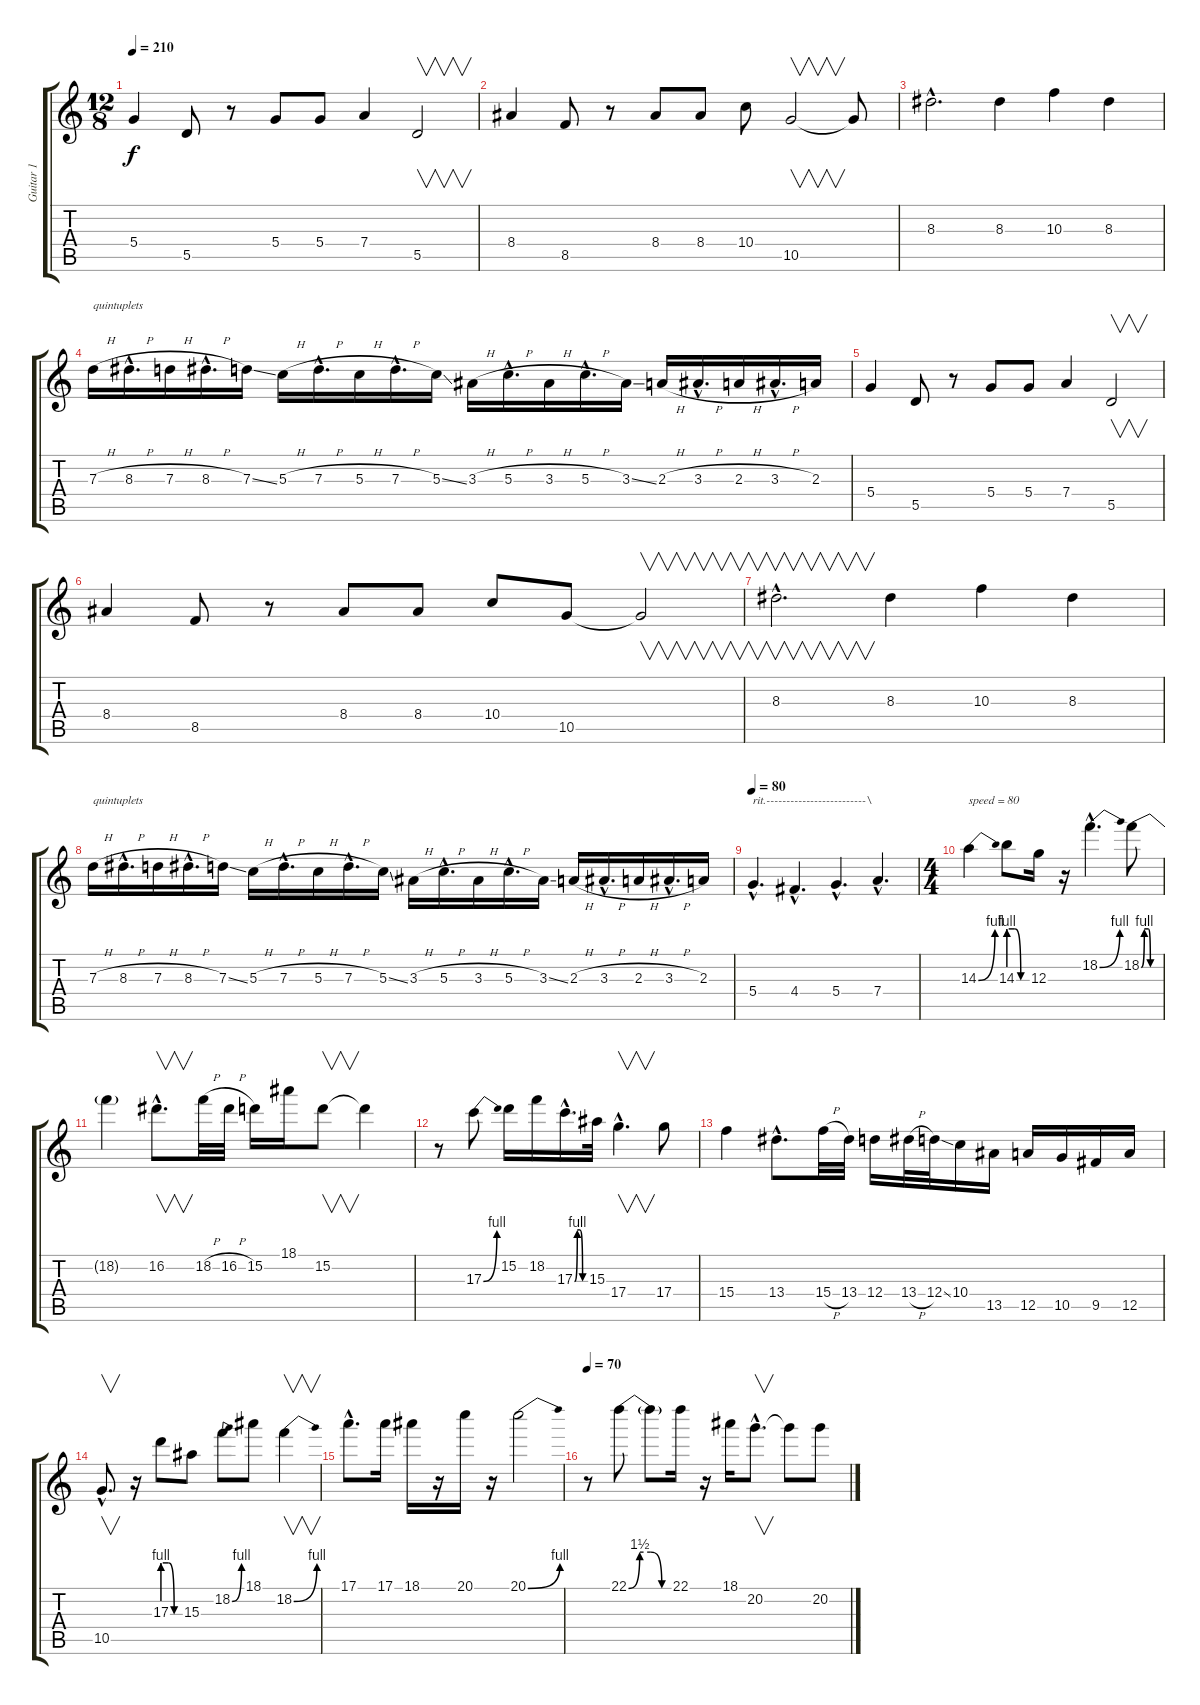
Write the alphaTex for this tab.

\track ("Guitar 1" "Guitar 1") {instrument overdrivenguitar}
\staff {score tabs}
\tuning (E4 B3 G3 D3 A2 E2) {hide}
\ts (12 8)
\tempo 210
\clef g2
\ks c
5.4.4{dy f} 5.5.8 r.8 5.4.8 5.4.8 7.4.4 5.5.2{v} |
8.4.4 8.5.8 r.8 8.4.8 8.4.8 10.4.8 10.5.2{v} 10.5{t}.8 |
8.3{hac}.2{d} 8.3.4 10.3.4 8.3.4 |
7.3{h}.16{txt "quintuplets"} 8.3{h hac}.16{d} 7.3{h}.16 8.3{h hac}.16{d} 7.3{ss}.16 5.3{h}.16 7.3{h hac}.16{d} 5.3{h}.16 7.3{h hac}.16{d} 5.3{ss}.16 3.3{h}.16 5.3{h hac}.16{d} 3.3{h}.16 5.3{h hac}.16{d} 3.3{ss}.16 2.3{h}.16 3.3{h hac}.16{d} 2.3{h}.16 3.3{h hac}.16{d} 2.3.16 |
5.4.4 5.5.8 r.8 5.4.8 5.4.8 7.4.4 5.5.2{v} |
8.4.4 8.5.8 r.8 8.4.8 8.4.8 10.4.8 10.5.8 10.5{t}.2{v} |
8.3{hac}.2{v d} 8.3.4 10.3.4 8.3.4 |
7.3{h}.16{txt "quintuplets"} 8.3{h hac}.16{d} 7.3{h}.16 8.3{h hac}.16{d} 7.3{ss}.16 5.3{h}.16 7.3{h hac}.16{d} 5.3{h}.16 7.3{h hac}.16{d} 5.3{ss}.16 3.3{h}.16 5.3{h hac}.16{d} 3.3{h}.16 5.3{h hac}.16{d} 3.3{ss}.16 2.3{h}.16 3.3{h hac}.16{d} 2.3{h}.16 3.3{h hac}.16{d} 2.3.16 |
\tempo 80
5.4{hac}.4{d txt "rit.-------------------------\\"} 4.4{hac}.4{d} 5.4{hac}.4{d} 7.4{hac}.4{d} |
\ts (4 4)
14.3{be (bend 0 0 60 4)}.4{txt "speed = 80"} 14.3{be (custom 0 4 20 4 40 0 60 0)}.8 12.3.16 r.16 18.2{be (bend 0 0 60 4) hac}.4{d} 18.2{be (custom 0 0 10 4 23 4 30 0 45 0 60 0)}.8 |
18.2{t}.4 16.2{hac}.8{v d} 18.2{h}.32 16.2{h}.32 15.2.16 18.1.16 15.2.8{v} 15.2{t}.4 |
r.8 17.3{be (bend 0 0 60 4)}.8 15.2.16 18.2.16 17.3{be (custom 0 0 15 4 30 4 45 0 60 0) hac}.16{d} 15.3.32 17.4{hac}.4{v d} 17.4.8 |
15.4.4 13.4{hac}.8{d} 15.4{h}.32 13.4.32 12.4.16 13.4{h}.32 12.4{ss}.32 10.4.16 13.5.16 12.5.16 10.5.16 9.5.16 12.5.16 |
10.5{hac}.8{v d} r.16 17.3{be (custom 0 4 20 4 40 0 60 0)}.8 15.3.8 18.2{be (bend 0 0 60 4)}.8 18.1.8 18.2{be (bend 0 0 60 4)}.4{v} |
17.1{hac}.8{d} 17.1.16 18.1.16 r.16 20.1.16 r.16 20.1{be (bend 0 0 60 4)}.2 |
\tempo 70
r.8 22.1{be (custom 0 0 15 6 30 6 45 0 60 0)}.8 22.1{t}.8 22.1.16 r.16 18.1.16 20.2{hac}.8{v d} 20.2{t}.8 20.2.8
